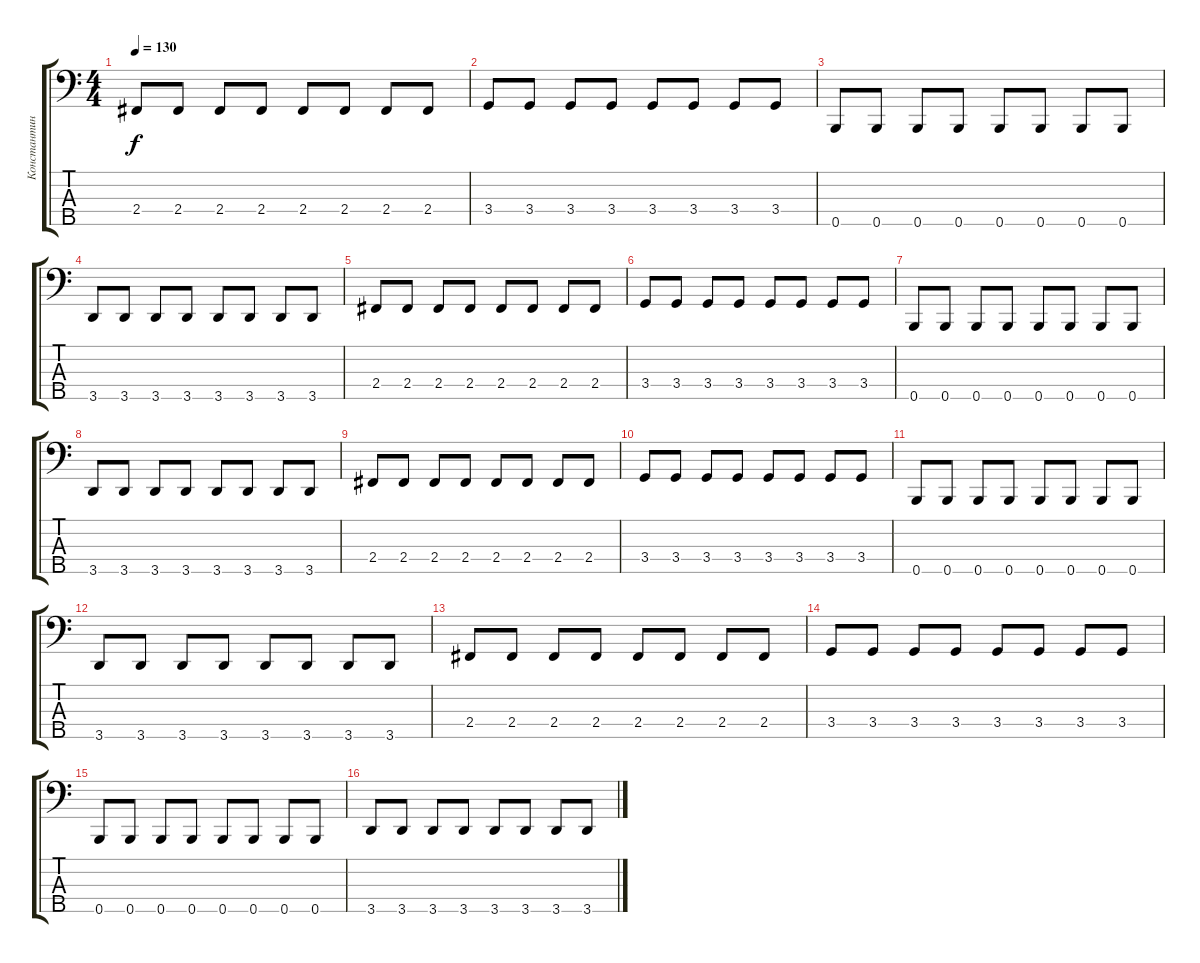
\track ("Константин Бекрев" "Константин") {instrument electricbasspick}
\staff {score tabs}
\tuning (G2 D2 A1 E1 B0) {hide}
\ts (4 4)
\tempo 130
\clef f4
\ks c
2.4.8{dy f} 2.4.8 2.4.8 2.4.8 2.4.8 2.4.8 2.4.8 2.4.8 |
3.4.8 3.4.8 3.4.8 3.4.8 3.4.8 3.4.8 3.4.8 3.4.8 |
0.5.8 0.5.8 0.5.8 0.5.8 0.5.8 0.5.8 0.5.8 0.5.8 |
3.5.8 3.5.8 3.5.8 3.5.8 3.5.8 3.5.8 3.5.8 3.5.8 |
2.4.8 2.4.8 2.4.8 2.4.8 2.4.8 2.4.8 2.4.8 2.4.8 |
3.4.8 3.4.8 3.4.8 3.4.8 3.4.8 3.4.8 3.4.8 3.4.8 |
0.5.8 0.5.8 0.5.8 0.5.8 0.5.8 0.5.8 0.5.8 0.5.8 |
3.5.8 3.5.8 3.5.8 3.5.8 3.5.8 3.5.8 3.5.8 3.5.8 |
2.4.8 2.4.8 2.4.8 2.4.8 2.4.8 2.4.8 2.4.8 2.4.8 |
3.4.8 3.4.8 3.4.8 3.4.8 3.4.8 3.4.8 3.4.8 3.4.8 |
0.5.8 0.5.8 0.5.8 0.5.8 0.5.8 0.5.8 0.5.8 0.5.8 |
3.5.8 3.5.8 3.5.8 3.5.8 3.5.8 3.5.8 3.5.8 3.5.8 |
2.4.8 2.4.8 2.4.8 2.4.8 2.4.8 2.4.8 2.4.8 2.4.8 |
3.4.8 3.4.8 3.4.8 3.4.8 3.4.8 3.4.8 3.4.8 3.4.8 |
0.5.8 0.5.8 0.5.8 0.5.8 0.5.8 0.5.8 0.5.8 0.5.8 |
3.5.8 3.5.8 3.5.8 3.5.8 3.5.8 3.5.8 3.5.8 3.5.8
